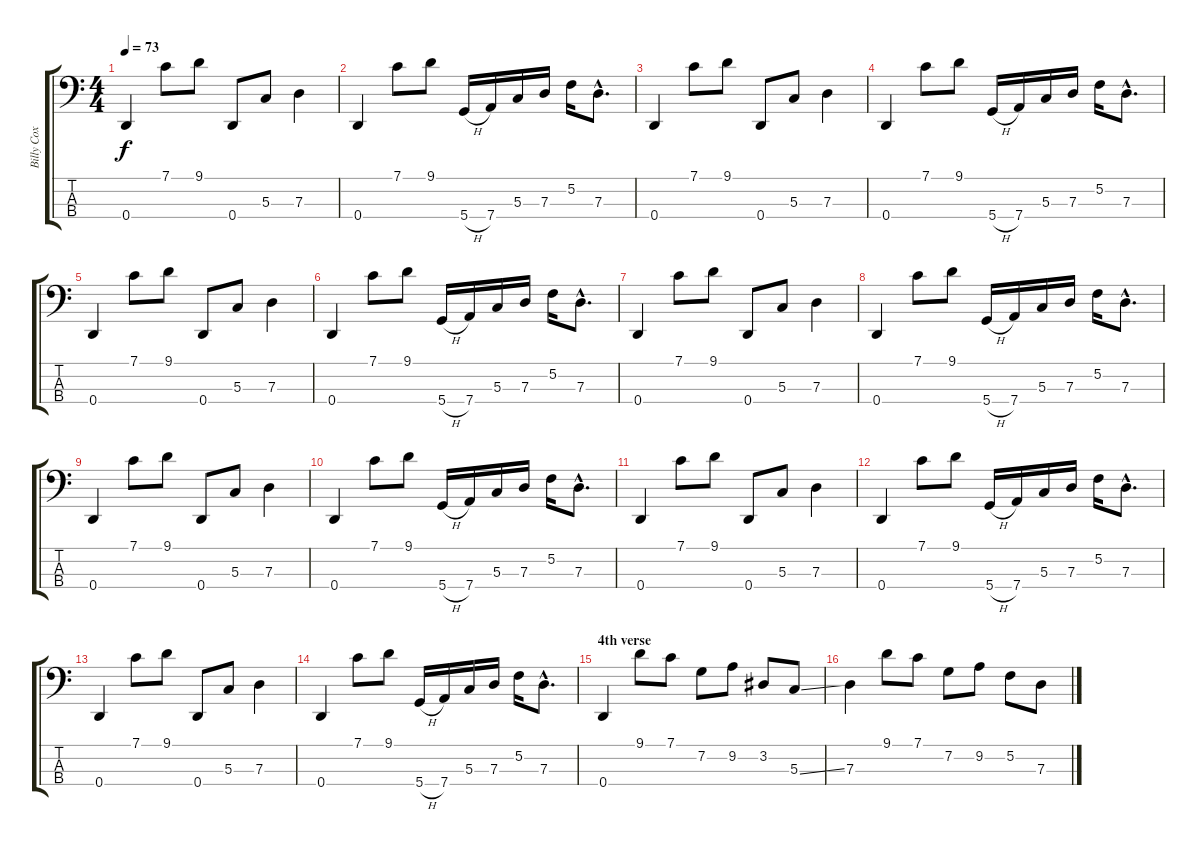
\track ("Billy Cox" "Billy Cox") {instrument electricbassfinger}
\staff {score tabs}
\tuning (F2 C2 G1 D1) {hide}
\ts (4 4)
\tempo 73
\clef f4
\ks c
0.4.4{dy f} 7.1.8 9.1.8 0.4.8 5.3.8 7.3.4 |
0.4.4 7.1.8 9.1.8 5.4{h}.16 7.4.16 5.3.16 7.3.16 5.2.16 7.3{hac}.8{d} |
0.4.4 7.1.8 9.1.8 0.4.8 5.3.8 7.3.4 |
0.4.4 7.1.8 9.1.8 5.4{h}.16 7.4.16 5.3.16 7.3.16 5.2.16 7.3{hac}.8{d} |
0.4.4 7.1.8 9.1.8 0.4.8 5.3.8 7.3.4 |
0.4.4 7.1.8 9.1.8 5.4{h}.16 7.4.16 5.3.16 7.3.16 5.2.16 7.3{hac}.8{d} |
0.4.4 7.1.8 9.1.8 0.4.8 5.3.8 7.3.4 |
0.4.4 7.1.8 9.1.8 5.4{h}.16 7.4.16 5.3.16 7.3.16 5.2.16 7.3{hac}.8{d} |
0.4.4 7.1.8 9.1.8 0.4.8 5.3.8 7.3.4 |
0.4.4 7.1.8 9.1.8 5.4{h}.16 7.4.16 5.3.16 7.3.16 5.2.16 7.3{hac}.8{d} |
0.4.4 7.1.8 9.1.8 0.4.8 5.3.8 7.3.4 |
0.4.4 7.1.8 9.1.8 5.4{h}.16 7.4.16 5.3.16 7.3.16 5.2.16 7.3{hac}.8{d} |
0.4.4 7.1.8 9.1.8 0.4.8 5.3.8 7.3.4 |
0.4.4 7.1.8 9.1.8 5.4{h}.16 7.4.16 5.3.16 7.3.16 5.2.16 7.3{hac}.8{d} |
\section ("" "4th verse")
0.4.4 9.1.8 7.1.8 7.2.8 9.2.8 3.2.8 5.3{ss}.8 |
7.3.4 9.1.8 7.1.8 7.2.8 9.2.8 5.2.8 7.3.8
